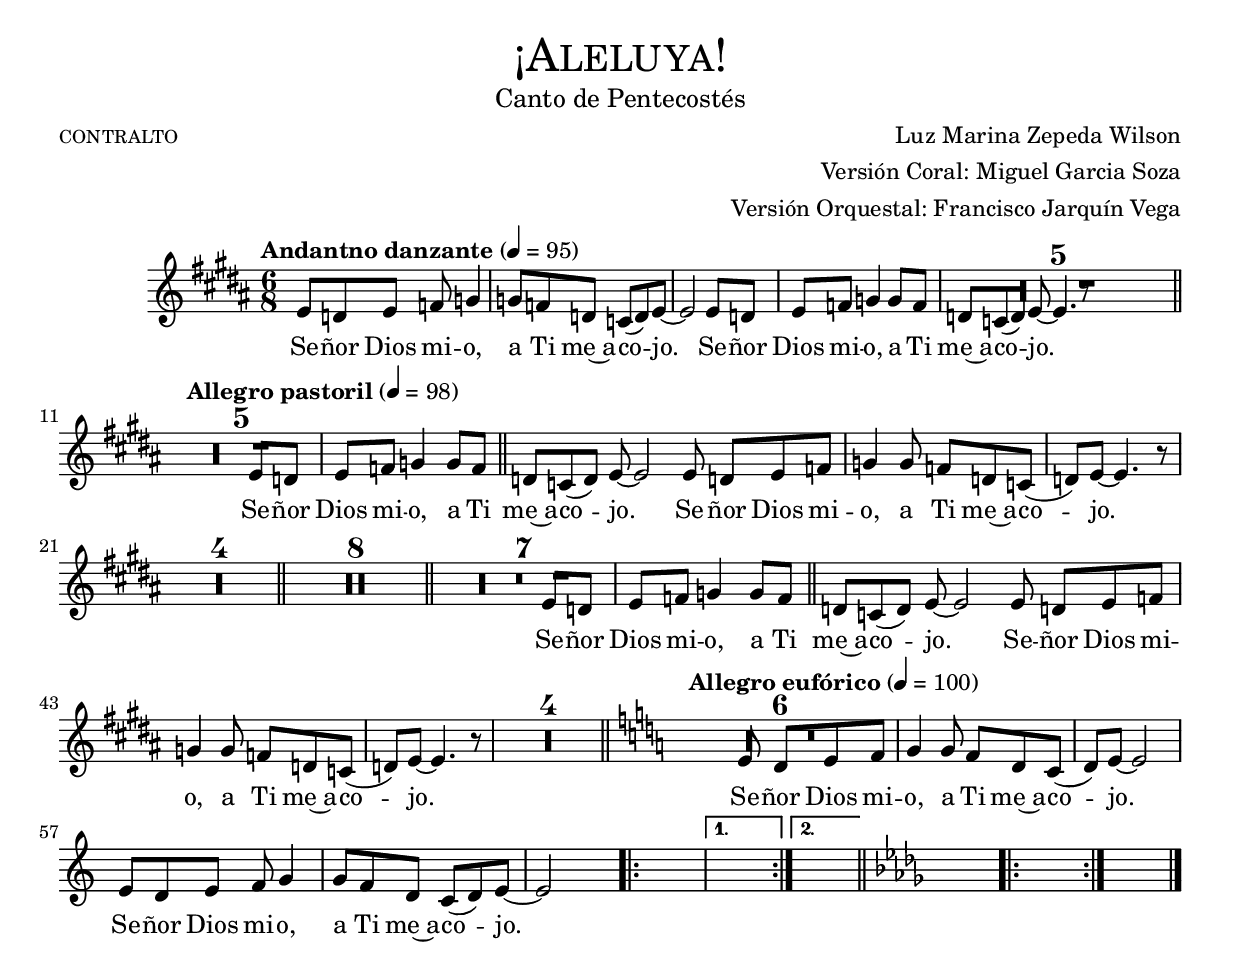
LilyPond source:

% Pueblo mio - Contalto
% by serachsam

\language "espanol"
\version "2.23.2"

% --- Global parameters
%particle = 0
%jump = \break
%time = 4

% --- Includes
\include "global.ily"
\include "alto.ily"
% \include "metronome.ily"

% --- Global size
%#(set-global-staff-size \size)

% --- Header
\header {
  title = \markup{\fontsize #2 \medium \smallCaps \title}
  subtitle = \markup{\medium \subtitle}
  subsubtitle = \markup{\medium \subsubtitle}
  poet = \markup {\caps "contralto"}
  composer = \autor
  arranger = \markup {\right-column { \arranger \other}}
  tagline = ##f
  breakbefore = ##t
}

% --- Music

% --- Harmony

% --- Sheet
\score {
  <<
    \new Staff {
      \set Staff.midiInstrument = #"choir aahs"
      %\set Staff.midiMaximumVolume = #1.5
      <<
        \new Voice = "alto" {
          <<
            \global
            \alto
          >>
        }
        \new Lyrics \lyricsto "alto" { \alto-lyrics }
      >>
    }
  >>
  \midi {}
  \layout {}
}

% --- Paper
\paper {
  #(set-default-paper-size "letter")
  page-breaking = #ly:page-turn-breaking
}
